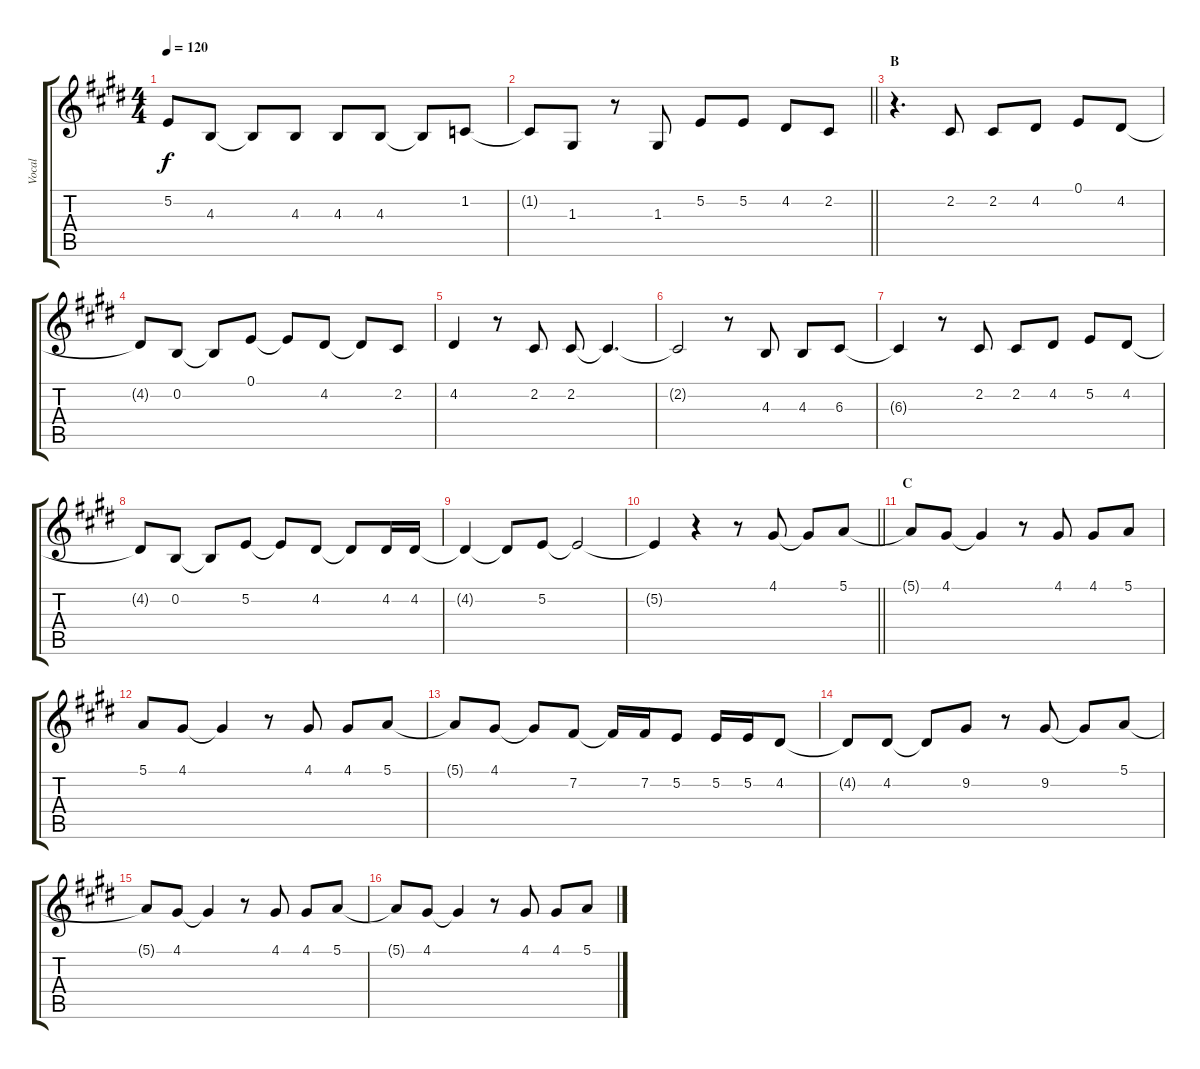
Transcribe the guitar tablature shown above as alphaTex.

\track ("Vocal" "Vocal") {instrument altosax}
\staff {score tabs}
\tuning (E4 B3 G3 D3 A2 E2) {hide}
\ts (4 4)
\tempo 120
\clef g2
\ks e
5.2{t}.8{dy f} 4.3.8 4.3{t}.8 4.3.8 4.3.8 4.3.8 4.3{t}.8 1.2.8 |
\barLineRight lightlight
1.2{t}.8 1.3.8 r.8 1.3.8 5.2.8 5.2.8 4.2.8 2.2.8 |
\section ("" "B")
r.4{d} 2.2.8 2.2.8 4.2.8 0.1.8 4.2.8 |
4.2{t}.8 0.2.8 0.2{t}.8 0.1.8 0.1{t}.8 4.2.8 4.2{t}.8 2.2.8 |
4.2.4 r.8 2.2.8 2.2.8 2.2{t}.4{d} |
2.2{t}.2 r.8 4.3.8 4.3.8 6.3.8 |
6.3{t}.4 r.8 2.2.8 2.2.8 4.2.8 5.2.8 4.2.8 |
4.2{t}.8 0.2.8 0.2{t}.8 5.2.8 5.2{t}.8 4.2.8 4.2{t}.8 4.2.16 4.2.16 |
4.2{t}.4 4.2{t}.8 5.2.8 5.2{t}.2 |
\barLineRight lightlight
5.2{t}.4 r.4 r.8 4.1.8 4.1{t}.8 5.1.8 |
\section ("" "C")
5.1{t}.8 4.1.8 4.1{t}.4 r.8 4.1.8 4.1.8 5.1.8 |
5.1.8 4.1.8 4.1{t}.4 r.8 4.1.8 4.1.8 5.1.8 |
5.1{t}.8 4.1.8 4.1{t}.8 7.2.8 7.2{t}.16 7.2.16 5.2.8 5.2.16 5.2.16 4.2.8 |
4.2{t}.8 4.2.8 4.2{t}.8 9.2.8 r.8 9.2.8 9.2{t}.8 5.1.8 |
5.1{t}.8 4.1.8 4.1{t}.4 r.8 4.1.8 4.1.8 5.1.8 |
5.1{t}.8 4.1.8 4.1{t}.4 r.8 4.1.8 4.1.8 5.1.8
